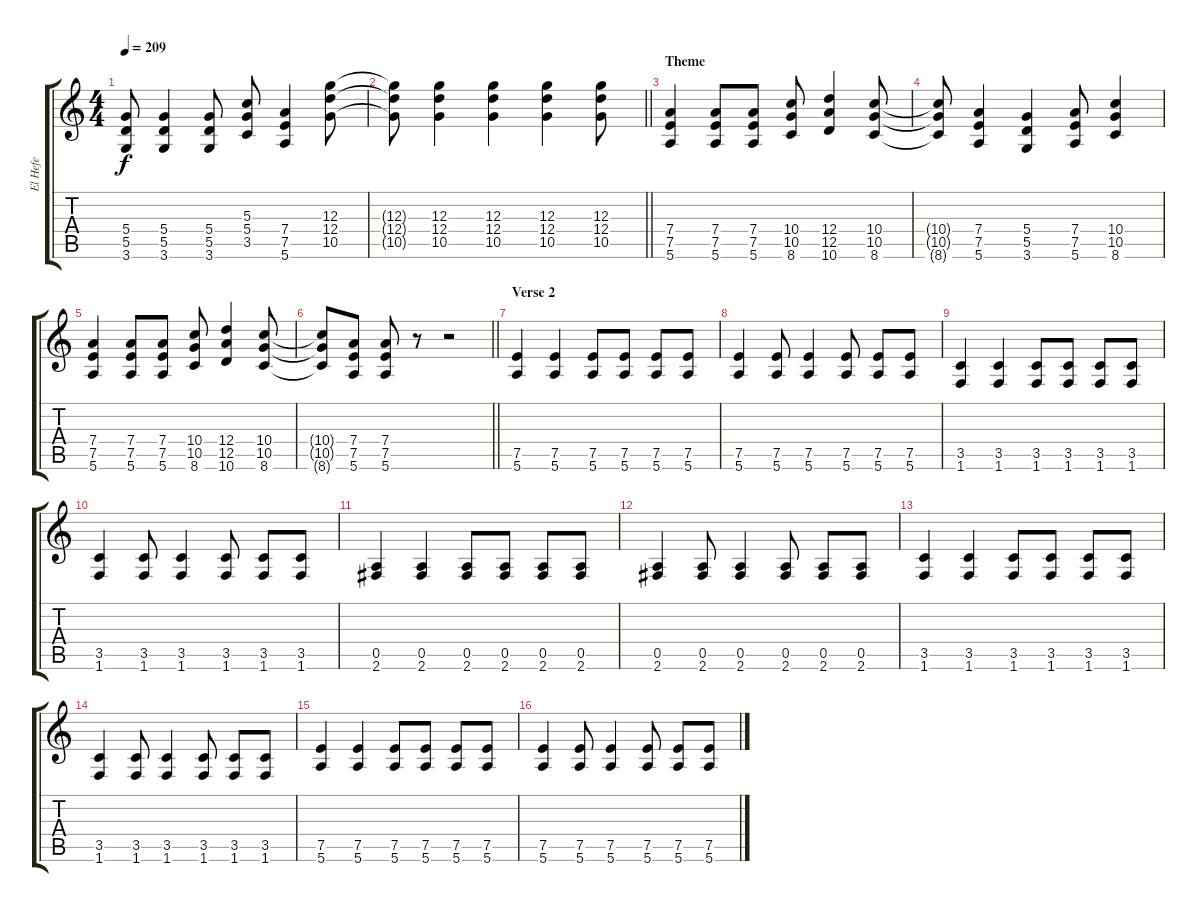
\track ("El Hefe" "El Hefe") {instrument overdrivenguitar}
\staff {score tabs}
\tuning (E4 B3 G3 D3 A2 E2) {hide}
\ts (4 4)
\tempo 209
\clef g2
\ks c
(5.4 5.5 3.6).8{dy f} (5.4 5.5 3.6).4 (5.4 5.5 3.6).8 (5.3 5.4 3.5).8 (7.4 7.5 5.6).4 (12.3 12.4 10.5).8 |
\barLineRight lightlight
(12.3{t} 12.4{t} 10.5{t}).8 (12.3 12.4 10.5).4 (12.3 12.4 10.5).4 (12.3 12.4 10.5).4 (12.3 12.4 10.5).8 |
\section ("" "Theme")
(7.4 7.5 5.6).4 (7.4 7.5 5.6).8 (7.4 7.5 5.6).8 (10.4 10.5 8.6).8 (12.4 12.5 10.6).4 (10.4 10.5 8.6).8 |
(10.4{t} 10.5{t} 8.6{t}).8 (7.4 7.5 5.6).4 (5.4 5.5 3.6).4 (7.4 7.5 5.6).8 (10.4 10.5 8.6).4 |
(7.4 7.5 5.6).4 (7.4 7.5 5.6).8 (7.4 7.5 5.6).8 (10.4 10.5 8.6).8 (12.4 12.5 10.6).4 (10.4 10.5 8.6).8 |
\barLineRight lightlight
(10.4{t} 10.5{t} 8.6{t}).8 (7.4 7.5 5.6).8 (7.4 7.5 5.6).8 r.8 r.2 |
\section ("" "Verse 2")
(7.5 5.6).4 (7.5 5.6).4 (7.5 5.6).8 (7.5 5.6).8 (7.5 5.6).8 (7.5 5.6).8 |
(7.5 5.6).4 (7.5 5.6).8 (7.5 5.6).4 (7.5 5.6).8 (7.5 5.6).8 (7.5 5.6).8 |
(3.5 1.6).4 (3.5 1.6).4 (3.5 1.6).8 (3.5 1.6).8 (3.5 1.6).8 (3.5 1.6).8 |
(3.5 1.6).4 (3.5 1.6).8 (3.5 1.6).4 (3.5 1.6).8 (3.5 1.6).8 (3.5 1.6).8 |
(0.5 2.6).4 (0.5 2.6).4 (0.5 2.6).8 (0.5 2.6).8 (0.5 2.6).8 (0.5 2.6).8 |
(0.5 2.6).4 (0.5 2.6).8 (0.5 2.6).4 (0.5 2.6).8 (0.5 2.6).8 (0.5 2.6).8 |
(3.5 1.6).4 (3.5 1.6).4 (3.5 1.6).8 (3.5 1.6).8 (3.5 1.6).8 (3.5 1.6).8 |
(3.5 1.6).4 (3.5 1.6).8 (3.5 1.6).4 (3.5 1.6).8 (3.5 1.6).8 (3.5 1.6).8 |
(7.5 5.6).4 (7.5 5.6).4 (7.5 5.6).8 (7.5 5.6).8 (7.5 5.6).8 (7.5 5.6).8 |
(7.5 5.6).4 (7.5 5.6).8 (7.5 5.6).4 (7.5 5.6).8 (7.5 5.6).8 (7.5 5.6).8
